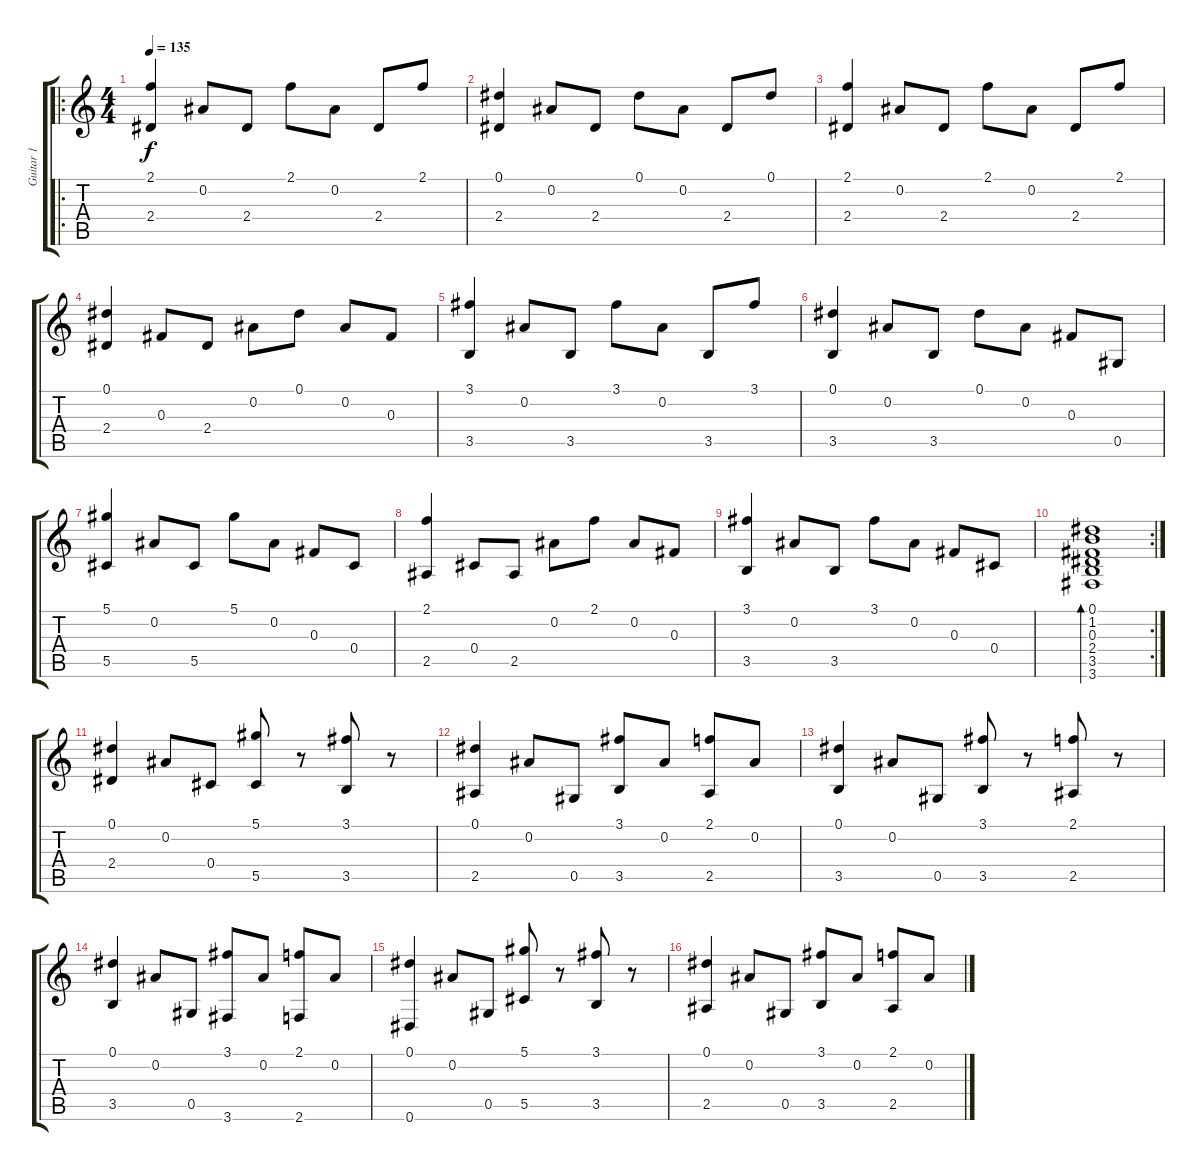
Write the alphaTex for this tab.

\track ("Guitar 1" "Guitar 1") {instrument acousticguitarsteel}
\staff {score tabs}
\tuning (Eb4 Bb3 Gb3 Db3 Ab2 Eb2) {hide}
\ro
\ts (4 4)
\tempo 135
\clef g2
\ks c
(2.1 2.4).4{dy f instrument acousticguitarsteel} 0.2.8 2.4.8 2.1.8 0.2.8 2.4.8 2.1.8 |
(0.1 2.4).4 0.2.8 2.4.8 0.1.8 0.2.8 2.4.8 0.1.8 |
(2.1 2.4).4 0.2.8 2.4.8 2.1.8 0.2.8 2.4.8 2.1.8 |
(0.1 2.4).4 0.3.8 2.4.8 0.2.8 0.1.8 0.2.8 0.3.8 |
(3.1 3.5).4 0.2.8 3.5.8 3.1.8 0.2.8 3.5.8 3.1.8 |
(0.1 3.5).4 0.2.8 3.5.8 0.1.8 0.2.8 0.3.8 0.5.8 |
(5.1 5.5).4 0.2.8 5.5.8 5.1.8 0.2.8 0.3.8 0.4.8 |
(2.1 2.5).4 0.4.8 2.5.8 0.2.8 2.1.8 0.2.8 0.3.8 |
(3.1 3.5).4 0.2.8 3.5.8 3.1.8 0.2.8 0.3.8 0.4.8 |
\rc 2
(0.1 1.2 0.3 2.4 3.5 3.6).1{bd 60} |
(0.1 2.4).4 0.2.8 0.4.8 (5.1 5.5).8 r.8 (3.1 3.5).8 r.8 |
(0.1 2.5).4 0.2.8 0.5.8 (3.1 3.5).8 0.2.8 (2.1 2.5).8 0.2.8 |
(0.1 3.5).4 0.2.8 0.5.8 (3.1 3.5).8 r.8 (2.1 2.5).8 r.8 |
(0.1 3.5).4 0.2.8 0.5.8 (3.1 3.6).8 0.2.8 (2.1 2.6).8 0.2.8 |
(0.1 0.6).4 0.2.8 0.5.8 (5.1 5.5).8 r.8 (3.1 3.5).8 r.8 |
(0.1 2.5).4 0.2.8 0.5.8 (3.1 3.5).8 0.2.8 (2.1 2.5).8 0.2.8
